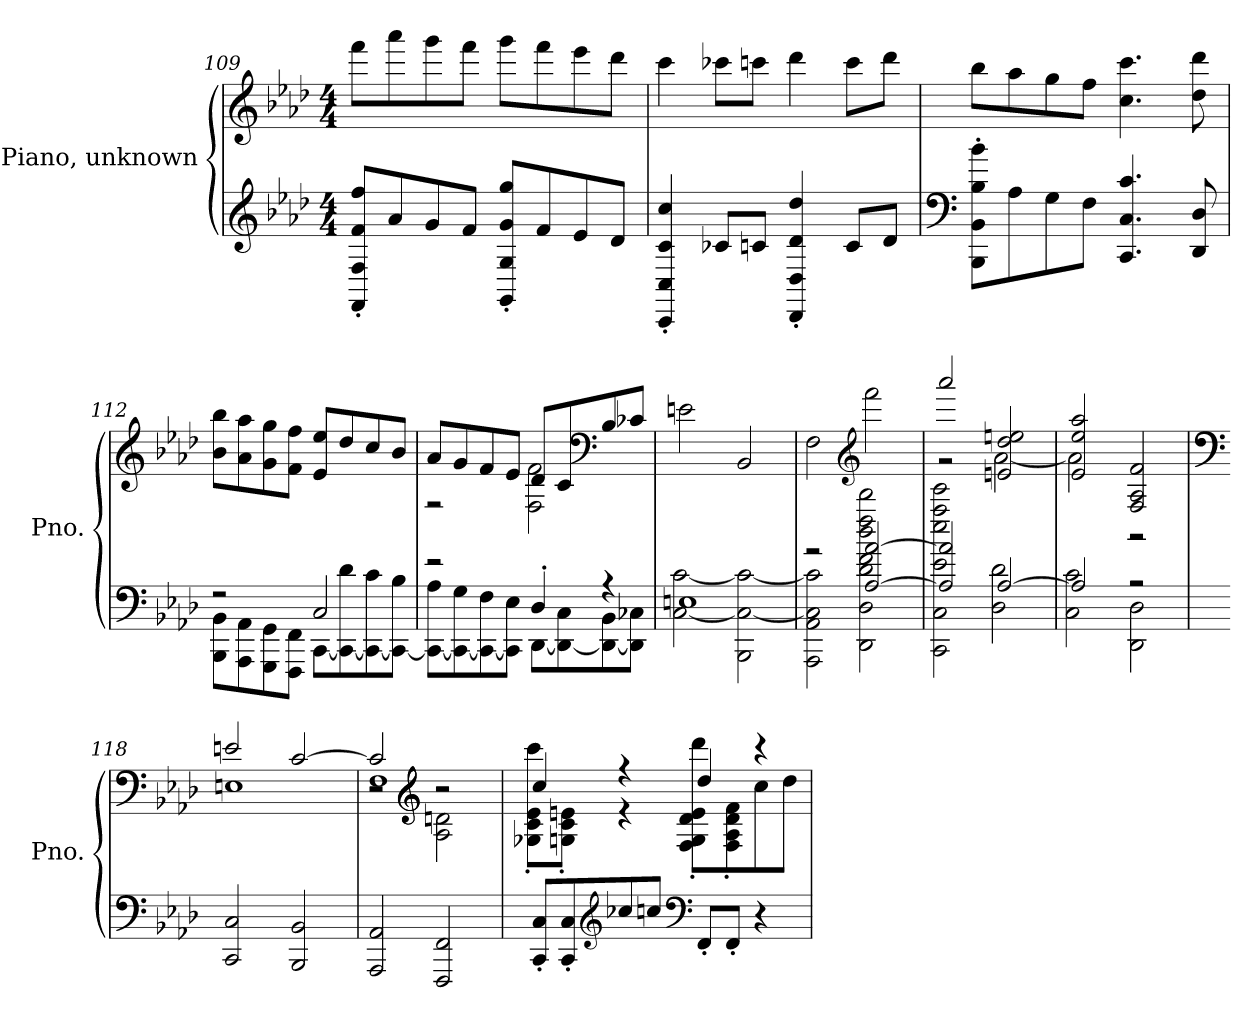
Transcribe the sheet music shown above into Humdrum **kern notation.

**kern	**kern
*part1	*part1
*staff2	*staff1
*I"Piano, unknown	*
*I'Pno.	*
*clefG2	*clefG2
*k[b-e-a-d-]	*k[b-e-a-d-]
*M4/4	*M4/4
=109	=109
8FF/' 8F/' 8f/' 8ff/'L	8fff\L
8a-/	8aaa-\
8g/	8ggg\
8f/J	8fff\J
8GG/' 8G/' 8g/' 8gg/'L	8ggg\L
8f/	8fff\
8e-/	8eee-\
8d-/J	8ddd-\J
=110	=110
4CC/' 4C/' 4c/' 4cc/'	4ccc\
8c-X/L	8ccc-X\L
8cn/J	8cccn\J
4DD-/' 4D-/' 4d-/' 4dd-/'	4ddd-\
8c/L	8ccc\L
8d-/J	8ddd-\J
=111	=111
*clefF4	*
8BBB-\' 8BB-\' 8B-\' 8b-\'L	8bb-\L
8A-\	8aa-\
8G\	8gg\
8F\J	8ff\J
4.CC/ 4.C/ 4.c/	4.cc\ 4.ccc\
8DD-/ 8D-/	8dd-\ 8ddd-\
!!LO:PB:g=z
=112	=112
*^	*
2r	8BBB-\ 8BB-\L	8b-\ 8bb-\L
.	8AAA-\ 8AA-\	8a-\ 8aa-\
.	8GGG\ 8GG\	8g\ 8gg\
.	8FFF\ 8FF\J	8f\ 8ff\J
2C/	[8CC\L	8e-/ 8ee-/L
.	8CC\_ 8d-\	8dd-/
.	8CC\_ 8c\	8cc/
.	8CC\_ 8B-\J	8b-/J
=113	=113	=113
*	*	*^
2r	8CC\_ 8A-\L	8a-/L	2r
.	8CC\_ 8G\	8g/	.
.	8CC\_ 8F\	8f/	.
.	8CC\] 8E-\J	8e-/J	.
4D-'/	[8DD-\L	8d-/L	2F\ 2f\
.	8DD-\_ 8C\	8c/	.
*	*	*clefF4	*
4r	8DD-\_ 8BB-\	8B-/	.
.	8DD-\] 8C-X\J	8c-X/J	.
*	*	*v	*v
=114	=114	=114
1En	[2C\ [2c\	2en\
.	2BBB-\ 2C\_ 2c\_	2BB-/
=115	=115	=115
2r	2AAA-\ 2AA-\ 2C\] 2c\]	2F\
*	*	*clefG2
[2A-/ [2a-/	2DD-\ 2D-\ 2d-\ 2f\ 2dd-\ 2ff\ 2ddd-\	2fff\
=116	=116	=116
*	*	*^
2A-/] 2a-/]	2CC\ 2C\ 2e-\ 2ee-\ 2aa-\ 2eee-\	2aaa-/	2r
[2A-/	2D-\ 2d-\	2en/ 2dd-/ 2een/	[2a-\
!!LO:LB:g=z	!!
=117	=117	=117	=117
2A-/]	2C\ 2c\	2e-/ 2ee-/ 2aa-/	2a-\]
2r	2DD-\ 2D-\	2F/ 2A-/ 2f/	2r
*v	*v	*	*
=118	=118	=118
*	*clefF4	*
2CC/ 2C/	2en/	1En
2BBB-/ 2BB-/	[2c/	.
=119	=119	=119
*	*	*^
2AAA-/ 2AA-/	2c/]	2r	1F
*	*clefG2	*	*
2FFF/ 2FF/	2r	2A-\ 2dn\	.
*	*	*v	*v
=120	=120	=120
8CC/' 8C/'L	4cc/	8G-X\' 8c\' 8e-\' 8ccc\'L
8CC/' 8C/'	.	8Gn\' 8c\' 8en\'J
*clefG2	*	*
8cc-X/	4r	4r
8ccn/J	.	.
*clefF4	*	*
8FF'/L	4dd-/	8F\' 8G\' 8d-\' 8e\' 8ddd-\'L
8FF'/J	.	8F\' 8A-\' 8d-\' 8f\'
4r	4r	8cc\
.	.	8dd-\J
*	*v	*v
=	=
*-	*-
